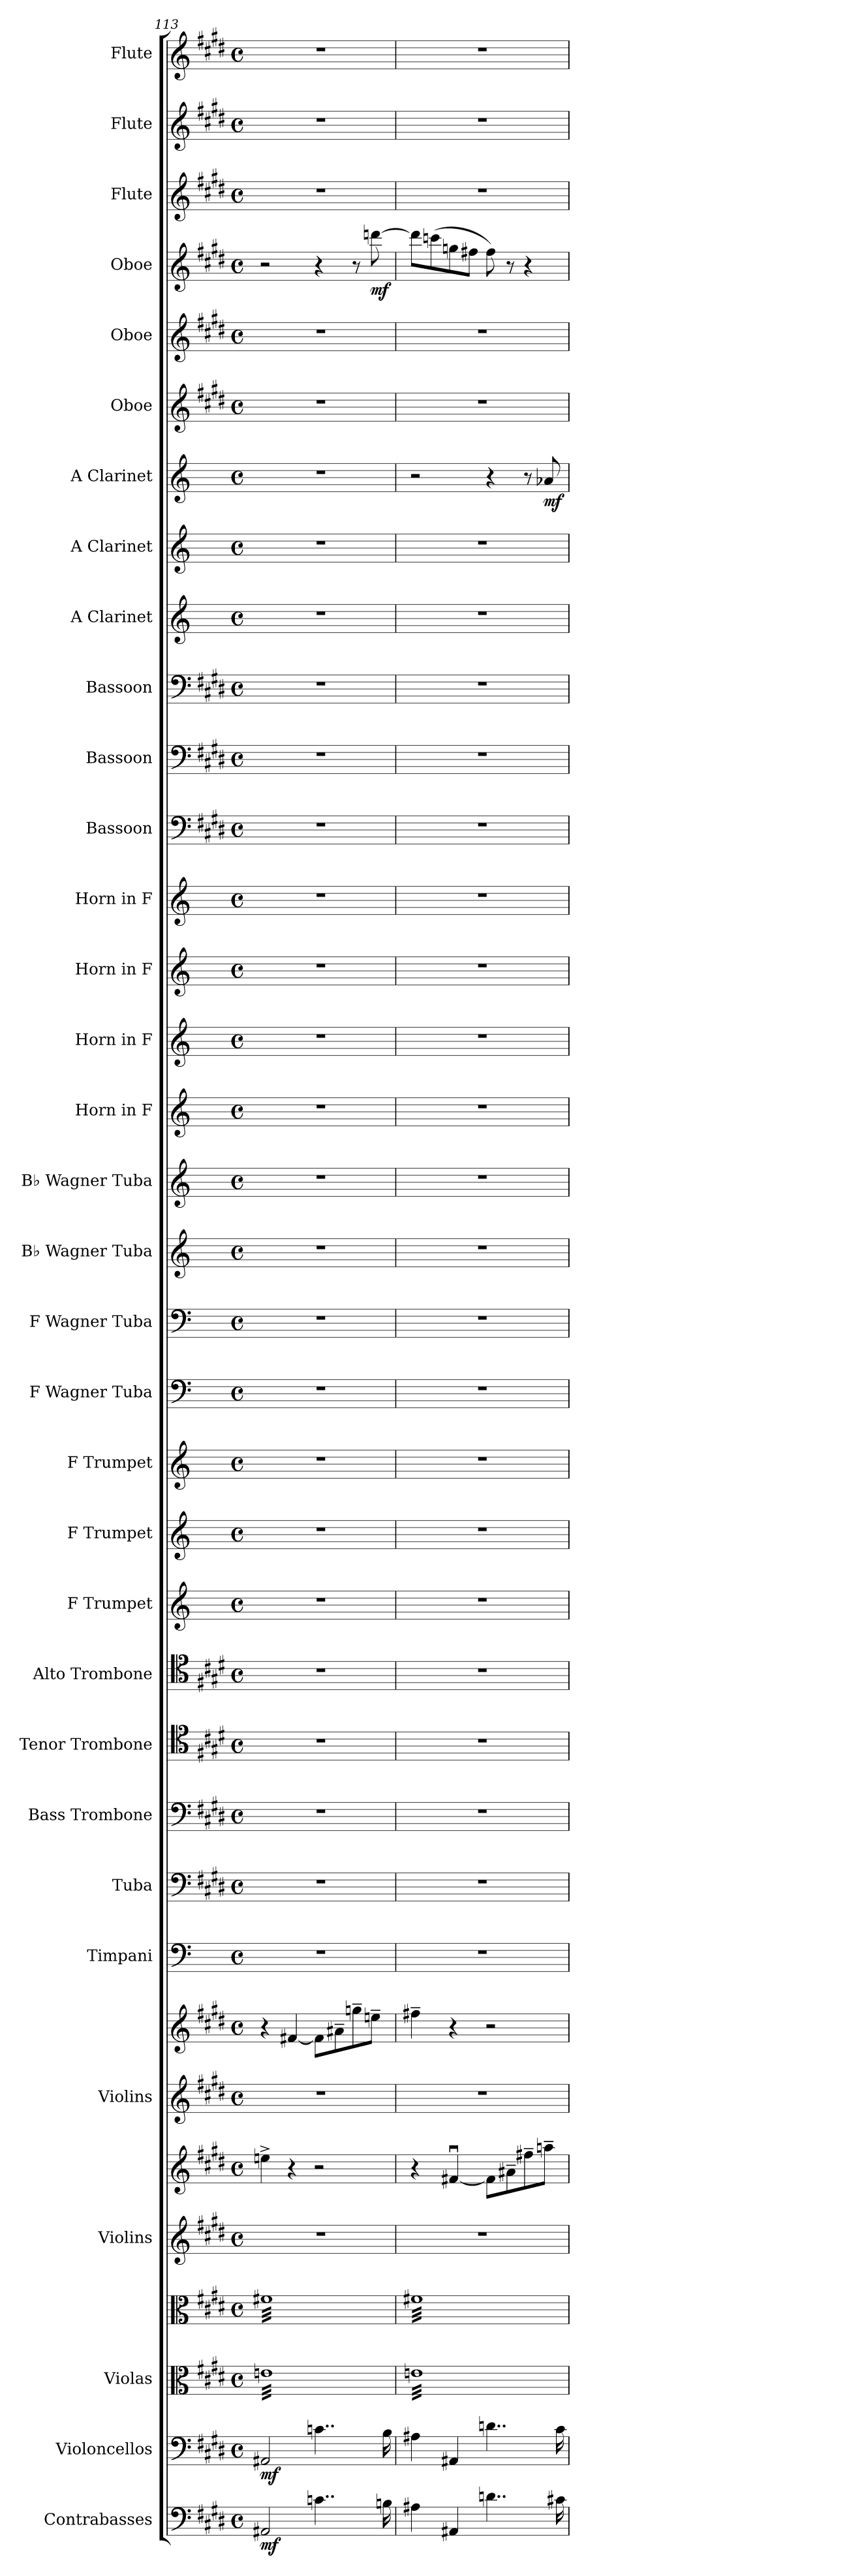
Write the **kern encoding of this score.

**kern	**dynam	**kern	**dynam	**kern	**kern	**dynam	**kern	**kern	**kern	**kern	**kern	**kern	**kern	**kern	**kern	**kern	**kern	**kern	**kern	**kern	**kern	**kern	**kern	**kern	**kern	**kern	**kern	**kern	**kern	**kern	**kern	**kern	**dynam	**kern	**kern	**kern	**dynam	**kern	**kern	**kern
*part33	*part33	*part32	*part32	*part31	*part31	*part31	*part30	*part30	*part29	*part29	*part28	*part27	*part26	*part25	*part24	*part23	*part22	*part21	*part20	*part19	*part18	*part17	*part16	*part15	*part14	*part13	*part12	*part11	*part10	*part9	*part8	*part7	*part7	*part6	*part5	*part4	*part4	*part3	*part2	*part1
*staff36	*staff36	*staff35	*staff35	*staff34	*staff33	*staff33/34	*staff32	*staff31	*staff30	*staff29	*staff28	*staff27	*staff26	*staff25	*staff24	*staff23	*staff22	*staff21	*staff20	*staff19	*staff18	*staff17	*staff16	*staff15	*staff14	*staff13	*staff12	*staff11	*staff10	*staff9	*staff8	*staff7	*staff7	*staff6	*staff5	*staff4	*staff4	*staff3	*staff2	*staff1
*I"Contrabasses	*	*I"Violoncellos	*	*I"Violas	*	*	*I"Violins	*	*I"Violins	*	*I"Timpani	*I"Tuba	*I"Bass Trombone	*I"Tenor Trombone	*I"Alto Trombone	*I"F Trumpet	*I"F Trumpet	*I"F Trumpet	*I"F Wagner Tuba	*I"F Wagner Tuba	*I"B♭ Wagner Tuba	*I"B♭ Wagner Tuba	*I"Horn in F	*I"Horn in F	*I"Horn in F	*I"Horn in F	*I"Bassoon	*I"Bassoon	*I"Bassoon	*I"A Clarinet	*I"A Clarinet	*I"A Clarinet	*	*I"Oboe	*I"Oboe	*I"Oboe	*	*I"Flute	*I"Flute	*I"Flute
*I'Cbs.	*	*I'Vcs.	*	*I'Vlas.	*	*	*I'Vlns.	*	*I'Vlns.	*	*I'Timp.	*I'Tba.	*I'B. Tbn.	*I'T. Tbn.	*I'A. Tbn.	*I'F Tpt.	*I'F Tpt.	*I'F Tpt.	*I'F Wag. Tu.	*I'F Wag. Tu.	*I'B♭ Wag. Tu.	*I'B♭ Wag. Tu.	*	*	*	*	*I'Bsn.	*I'Bsn.	*I'Bsn.	*I'A Cl.	*I'A Cl.	*I'A Cl.	*	*I'Ob.	*I'Ob.	*I'Ob.	*	*I'Fl.	*I'Fl.	*I'Fl.
*clefF4	*	*clefF4	*	*clefC3	*clefC3	*	*clefG2	*clefG2	*clefG2	*clefG2	*clefF4	*clefF4	*clefF4	*clefC4	*clefC4	*clefG2	*clefG2	*clefG2	*clefF4	*clefF4	*clefG2	*clefG2	*clefG2	*clefG2	*clefG2	*clefG2	*clefF4	*clefF4	*clefF4	*clefG2	*clefG2	*clefG2	*	*clefG2	*clefG2	*clefG2	*	*clefG2	*clefG2	*clefG2
*ITrd7c12	*	*	*	*	*	*	*	*	*	*	*	*	*	*	*	*ITrd-3c-5	*ITrd-3c-5	*ITrd-3c-5	*ITrd4c7	*ITrd4c7	*ITrd1c2	*ITrd1c2	*ITrd4c7	*ITrd4c7	*ITrd4c7	*ITrd4c7	*	*	*	*ITrd1c2	*ITrd1c2	*ITrd1c2	*	*	*	*	*	*	*	*
*k[f#c#g#d#]	*	*k[f#c#g#d#]	*	*k[f#c#g#d#]	*k[f#c#g#d#]	*	*k[f#c#g#d#]	*k[f#c#g#d#]	*k[f#c#g#d#]	*k[f#c#g#d#]	*k[]	*k[f#c#g#d#]	*k[f#c#g#d#]	*k[f#c#g#d#]	*k[f#c#g#d#]	*k[b-]	*k[b-]	*k[b-]	*k[b-]	*k[b-]	*k[b-e-]	*k[b-e-]	*k[b-]	*k[b-]	*k[b-]	*k[b-]	*k[f#c#g#d#]	*k[f#c#g#d#]	*k[f#c#g#d#]	*k[b-e-]	*k[b-e-]	*k[b-e-]	*	*k[f#c#g#d#]	*k[f#c#g#d#]	*k[f#c#g#d#]	*	*k[f#c#g#d#]	*k[f#c#g#d#]	*k[f#c#g#d#]
*M4/4	*	*M4/4	*	*M4/4	*M4/4	*	*M4/4	*M4/4	*M4/4	*M4/4	*M4/4	*M4/4	*M4/4	*M4/4	*M4/4	*M4/4	*M4/4	*M4/4	*M4/4	*M4/4	*M4/4	*M4/4	*M4/4	*M4/4	*M4/4	*M4/4	*M4/4	*M4/4	*M4/4	*M4/4	*M4/4	*M4/4	*	*M4/4	*M4/4	*M4/4	*	*M4/4	*M4/4	*M4/4
*met(c)	*	*met(c)	*	*met(c)	*met(c)	*	*met(c)	*met(c)	*met(c)	*met(c)	*met(c)	*met(c)	*met(c)	*met(c)	*met(c)	*met(c)	*met(c)	*met(c)	*met(c)	*met(c)	*met(c)	*met(c)	*met(c)	*met(c)	*met(c)	*met(c)	*met(c)	*met(c)	*met(c)	*met(c)	*met(c)	*met(c)	*	*met(c)	*met(c)	*met(c)	*	*met(c)	*met(c)	*met(c)
=113	=113	=113	=113	=113	=113	=113	=113	=113	=113	=113	=113	=113	=113	=113	=113	=113	=113	=113	=113	=113	=113	=113	=113	=113	=113	=113	=113	=113	=113	=113	=113	=113	=113	=113	=113	=113	=113	=113	=113	=113
!	!LO:DY:b	!	!LO:DY:b	!	!	!LO:DY:b=2	!	!	!	!	!	!	!	!	!	!	!	!	!	!	!	!	!	!	!	!	!	!	!	!	!	!	!	!	!	!	!	!	!	!
!	!	!	!	!	!	!LO:DY:n=1:b	!	!	!	!	!	!	!	!	!	!	!	!	!	!	!	!	!	!	!	!	!	!	!	!	!	!	!	!	!	!	!	!	!	!
*	*	*	*	*tremolo	*	*	*	*	*	*	*	*	*	*	*	*	*	*	*	*	*	*	*	*	*	*	*	*	*	*	*	*	*	*	*	*	*	*	*	*
*	*	*	*	*	*tremolo	*	*	*	*	*	*	*	*	*	*	*	*	*	*	*	*	*	*	*	*	*	*	*	*	*	*	*	*	*	*	*	*	*	*	*
2AAA#X/	mf	2AA#X/	mf	32enLLL	32f#XLLL	mf mf	1r	4een^\	1r	4r	1r	1r	1r	1r	1r	1r	1r	1r	1r	1r	1r	1r	1r	1r	1r	1r	1r	1r	1r	1r	1r	1r	.	1r	1r	2r	.	1r	1r	1r
.	.	.	.	32en	32f#X	.	.	.	.	.	.	.	.	.	.	.	.	.	.	.	.	.	.	.	.	.	.	.	.	.	.	.	.	.	.	.	.	.	.	.
.	.	.	.	32en	32f#X	.	.	.	.	.	.	.	.	.	.	.	.	.	.	.	.	.	.	.	.	.	.	.	.	.	.	.	.	.	.	.	.	.	.	.
.	.	.	.	32en	32f#X	.	.	.	.	.	.	.	.	.	.	.	.	.	.	.	.	.	.	.	.	.	.	.	.	.	.	.	.	.	.	.	.	.	.	.
.	.	.	.	32en	32f#X	.	.	.	.	.	.	.	.	.	.	.	.	.	.	.	.	.	.	.	.	.	.	.	.	.	.	.	.	.	.	.	.	.	.	.
.	.	.	.	32en	32f#X	.	.	.	.	.	.	.	.	.	.	.	.	.	.	.	.	.	.	.	.	.	.	.	.	.	.	.	.	.	.	.	.	.	.	.
.	.	.	.	32en	32f#X	.	.	.	.	.	.	.	.	.	.	.	.	.	.	.	.	.	.	.	.	.	.	.	.	.	.	.	.	.	.	.	.	.	.	.
.	.	.	.	32en	32f#X	.	.	.	.	.	.	.	.	.	.	.	.	.	.	.	.	.	.	.	.	.	.	.	.	.	.	.	.	.	.	.	.	.	.	.
.	.	.	.	32en	32f#X	.	.	4r	.	[4f#X/	.	.	.	.	.	.	.	.	.	.	.	.	.	.	.	.	.	.	.	.	.	.	.	.	.	.	.	.	.	.
.	.	.	.	32en	32f#X	.	.	.	.	.	.	.	.	.	.	.	.	.	.	.	.	.	.	.	.	.	.	.	.	.	.	.	.	.	.	.	.	.	.	.
.	.	.	.	32en	32f#X	.	.	.	.	.	.	.	.	.	.	.	.	.	.	.	.	.	.	.	.	.	.	.	.	.	.	.	.	.	.	.	.	.	.	.
.	.	.	.	32en	32f#X	.	.	.	.	.	.	.	.	.	.	.	.	.	.	.	.	.	.	.	.	.	.	.	.	.	.	.	.	.	.	.	.	.	.	.
.	.	.	.	32en	32f#X	.	.	.	.	.	.	.	.	.	.	.	.	.	.	.	.	.	.	.	.	.	.	.	.	.	.	.	.	.	.	.	.	.	.	.
.	.	.	.	32en	32f#X	.	.	.	.	.	.	.	.	.	.	.	.	.	.	.	.	.	.	.	.	.	.	.	.	.	.	.	.	.	.	.	.	.	.	.
.	.	.	.	32en	32f#X	.	.	.	.	.	.	.	.	.	.	.	.	.	.	.	.	.	.	.	.	.	.	.	.	.	.	.	.	.	.	.	.	.	.	.
.	.	.	.	32en	32f#X	.	.	.	.	.	.	.	.	.	.	.	.	.	.	.	.	.	.	.	.	.	.	.	.	.	.	.	.	.	.	.	.	.	.	.
4..Cn\	.	4..cn\	.	32en	32f#X	.	.	2r	.	8f#\L]	.	.	.	.	.	.	.	.	.	.	.	.	.	.	.	.	.	.	.	.	.	.	.	.	.	4r	.	.	.	.
.	.	.	.	32en	32f#X	.	.	.	.	.	.	.	.	.	.	.	.	.	.	.	.	.	.	.	.	.	.	.	.	.	.	.	.	.	.	.	.	.	.	.
.	.	.	.	32en	32f#X	.	.	.	.	.	.	.	.	.	.	.	.	.	.	.	.	.	.	.	.	.	.	.	.	.	.	.	.	.	.	.	.	.	.	.
.	.	.	.	32en	32f#X	.	.	.	.	.	.	.	.	.	.	.	.	.	.	.	.	.	.	.	.	.	.	.	.	.	.	.	.	.	.	.	.	.	.	.
.	.	.	.	32en	32f#X	.	.	.	.	8a#X~\	.	.	.	.	.	.	.	.	.	.	.	.	.	.	.	.	.	.	.	.	.	.	.	.	.	.	.	.	.	.
.	.	.	.	32en	32f#X	.	.	.	.	.	.	.	.	.	.	.	.	.	.	.	.	.	.	.	.	.	.	.	.	.	.	.	.	.	.	.	.	.	.	.
.	.	.	.	32en	32f#X	.	.	.	.	.	.	.	.	.	.	.	.	.	.	.	.	.	.	.	.	.	.	.	.	.	.	.	.	.	.	.	.	.	.	.
.	.	.	.	32en	32f#X	.	.	.	.	.	.	.	.	.	.	.	.	.	.	.	.	.	.	.	.	.	.	.	.	.	.	.	.	.	.	.	.	.	.	.
.	.	.	.	32en	32f#X	.	.	.	.	8ggn~\	.	.	.	.	.	.	.	.	.	.	.	.	.	.	.	.	.	.	.	.	.	.	.	.	.	8r	.	.	.	.
.	.	.	.	32en	32f#X	.	.	.	.	.	.	.	.	.	.	.	.	.	.	.	.	.	.	.	.	.	.	.	.	.	.	.	.	.	.	.	.	.	.	.
.	.	.	.	32en	32f#X	.	.	.	.	.	.	.	.	.	.	.	.	.	.	.	.	.	.	.	.	.	.	.	.	.	.	.	.	.	.	.	.	.	.	.
.	.	.	.	32en	32f#X	.	.	.	.	.	.	.	.	.	.	.	.	.	.	.	.	.	.	.	.	.	.	.	.	.	.	.	.	.	.	.	.	.	.	.
!	!	!	!	!	!	!	!	!	!	!	!	!	!	!	!	!	!	!	!	!	!	!	!	!	!	!	!	!	!	!	!	!	!	!	!	!	!LO:DY:b	!	!	!
.	.	.	.	32en	32f#X	.	.	.	.	8een~\J	.	.	.	.	.	.	.	.	.	.	.	.	.	.	.	.	.	.	.	.	.	.	.	.	.	[8dddn\	mf	.	.	.
.	.	.	.	32en	32f#X	.	.	.	.	.	.	.	.	.	.	.	.	.	.	.	.	.	.	.	.	.	.	.	.	.	.	.	.	.	.	.	.	.	.	.
16BBn\	.	16B\	.	32en	32f#X	.	.	.	.	.	.	.	.	.	.	.	.	.	.	.	.	.	.	.	.	.	.	.	.	.	.	.	.	.	.	.	.	.	.	.
.	.	.	.	32enJJJ	32f#XJJJ	.	.	.	.	.	.	.	.	.	.	.	.	.	.	.	.	.	.	.	.	.	.	.	.	.	.	.	.	.	.	.	.	.	.	.
=114	=114	=114	=114	=114	=114	=114	=114	=114	=114	=114	=114	=114	=114	=114	=114	=114	=114	=114	=114	=114	=114	=114	=114	=114	=114	=114	=114	=114	=114	=114	=114	=114	=114	=114	=114	=114	=114	=114	=114	=114
4AA#X\	.	4A#X\	.	32enLLL	32f#XLLL	.	1r	4r	1r	4ff#X~\	1r	1r	1r	1r	1r	1r	1r	1r	1r	1r	1r	1r	1r	1r	1r	1r	1r	1r	1r	1r	1r	2r	.	1r	1r	8dddn\L]	.	1r	1r	1r
.	.	.	.	32en	32f#X	.	.	.	.	.	.	.	.	.	.	.	.	.	.	.	.	.	.	.	.	.	.	.	.	.	.	.	.	.	.	.	.	.	.	.
.	.	.	.	32en	32f#X	.	.	.	.	.	.	.	.	.	.	.	.	.	.	.	.	.	.	.	.	.	.	.	.	.	.	.	.	.	.	.	.	.	.	.
.	.	.	.	32en	32f#X	.	.	.	.	.	.	.	.	.	.	.	.	.	.	.	.	.	.	.	.	.	.	.	.	.	.	.	.	.	.	.	.	.	.	.
.	.	.	.	32en	32f#X	.	.	.	.	.	.	.	.	.	.	.	.	.	.	.	.	.	.	.	.	.	.	.	.	.	.	.	.	.	.	(>8cccn\	.	.	.	.
.	.	.	.	32en	32f#X	.	.	.	.	.	.	.	.	.	.	.	.	.	.	.	.	.	.	.	.	.	.	.	.	.	.	.	.	.	.	.	.	.	.	.
.	.	.	.	32en	32f#X	.	.	.	.	.	.	.	.	.	.	.	.	.	.	.	.	.	.	.	.	.	.	.	.	.	.	.	.	.	.	.	.	.	.	.
.	.	.	.	32en	32f#X	.	.	.	.	.	.	.	.	.	.	.	.	.	.	.	.	.	.	.	.	.	.	.	.	.	.	.	.	.	.	.	.	.	.	.
4AAA#X/	.	4AA#X/	.	32en	32f#X	.	.	[4f#Xu/	.	4r	.	.	.	.	.	.	.	.	.	.	.	.	.	.	.	.	.	.	.	.	.	.	.	.	.	8ggn\	.	.	.	.
.	.	.	.	32en	32f#X	.	.	.	.	.	.	.	.	.	.	.	.	.	.	.	.	.	.	.	.	.	.	.	.	.	.	.	.	.	.	.	.	.	.	.
.	.	.	.	32en	32f#X	.	.	.	.	.	.	.	.	.	.	.	.	.	.	.	.	.	.	.	.	.	.	.	.	.	.	.	.	.	.	.	.	.	.	.
.	.	.	.	32en	32f#X	.	.	.	.	.	.	.	.	.	.	.	.	.	.	.	.	.	.	.	.	.	.	.	.	.	.	.	.	.	.	.	.	.	.	.
.	.	.	.	32en	32f#X	.	.	.	.	.	.	.	.	.	.	.	.	.	.	.	.	.	.	.	.	.	.	.	.	.	.	.	.	.	.	8ff#X\J	.	.	.	.
.	.	.	.	32en	32f#X	.	.	.	.	.	.	.	.	.	.	.	.	.	.	.	.	.	.	.	.	.	.	.	.	.	.	.	.	.	.	.	.	.	.	.
.	.	.	.	32en	32f#X	.	.	.	.	.	.	.	.	.	.	.	.	.	.	.	.	.	.	.	.	.	.	.	.	.	.	.	.	.	.	.	.	.	.	.
.	.	.	.	32en	32f#X	.	.	.	.	.	.	.	.	.	.	.	.	.	.	.	.	.	.	.	.	.	.	.	.	.	.	.	.	.	.	.	.	.	.	.
4..Dn\	.	4..dn\	.	32en	32f#X	.	.	8f#\L]	.	2r	.	.	.	.	.	.	.	.	.	.	.	.	.	.	.	.	.	.	.	.	.	4r	.	.	.	8ff#\)	.	.	.	.
.	.	.	.	32en	32f#X	.	.	.	.	.	.	.	.	.	.	.	.	.	.	.	.	.	.	.	.	.	.	.	.	.	.	.	.	.	.	.	.	.	.	.
.	.	.	.	32en	32f#X	.	.	.	.	.	.	.	.	.	.	.	.	.	.	.	.	.	.	.	.	.	.	.	.	.	.	.	.	.	.	.	.	.	.	.
.	.	.	.	32en	32f#X	.	.	.	.	.	.	.	.	.	.	.	.	.	.	.	.	.	.	.	.	.	.	.	.	.	.	.	.	.	.	.	.	.	.	.
.	.	.	.	32en	32f#X	.	.	8a#X~\	.	.	.	.	.	.	.	.	.	.	.	.	.	.	.	.	.	.	.	.	.	.	.	.	.	.	.	8r	.	.	.	.
.	.	.	.	32en	32f#X	.	.	.	.	.	.	.	.	.	.	.	.	.	.	.	.	.	.	.	.	.	.	.	.	.	.	.	.	.	.	.	.	.	.	.
.	.	.	.	32en	32f#X	.	.	.	.	.	.	.	.	.	.	.	.	.	.	.	.	.	.	.	.	.	.	.	.	.	.	.	.	.	.	.	.	.	.	.
.	.	.	.	32en	32f#X	.	.	.	.	.	.	.	.	.	.	.	.	.	.	.	.	.	.	.	.	.	.	.	.	.	.	.	.	.	.	.	.	.	.	.
.	.	.	.	32en	32f#X	.	.	8ff#X~\	.	.	.	.	.	.	.	.	.	.	.	.	.	.	.	.	.	.	.	.	.	.	.	8r	.	.	.	4r	.	.	.	.
.	.	.	.	32en	32f#X	.	.	.	.	.	.	.	.	.	.	.	.	.	.	.	.	.	.	.	.	.	.	.	.	.	.	.	.	.	.	.	.	.	.	.
.	.	.	.	32en	32f#X	.	.	.	.	.	.	.	.	.	.	.	.	.	.	.	.	.	.	.	.	.	.	.	.	.	.	.	.	.	.	.	.	.	.	.
.	.	.	.	32en	32f#X	.	.	.	.	.	.	.	.	.	.	.	.	.	.	.	.	.	.	.	.	.	.	.	.	.	.	.	.	.	.	.	.	.	.	.
!	!	!	!	!	!	!	!	!	!	!	!	!	!	!	!	!	!	!	!	!	!	!	!	!	!	!	!	!	!	!	!	!	!LO:DY:b	!	!	!	!	!	!	!
.	.	.	.	32en	32f#X	.	.	8aan~\J	.	.	.	.	.	.	.	.	.	.	.	.	.	.	.	.	.	.	.	.	.	.	.	8g-X/	mf	.	.	.	.	.	.	.
.	.	.	.	32en	32f#X	.	.	.	.	.	.	.	.	.	.	.	.	.	.	.	.	.	.	.	.	.	.	.	.	.	.	.	.	.	.	.	.	.	.	.
16C#X\	.	16c#\	.	32en	32f#X	.	.	.	.	.	.	.	.	.	.	.	.	.	.	.	.	.	.	.	.	.	.	.	.	.	.	.	.	.	.	.	.	.	.	.
.	.	.	.	32enJJJ	32f#XJJJ	.	.	.	.	.	.	.	.	.	.	.	.	.	.	.	.	.	.	.	.	.	.	.	.	.	.	.	.	.	.	.	.	.	.	.
*	*	*	*	*	*Xtremolo	*	*	*	*	*	*	*	*	*	*	*	*	*	*	*	*	*	*	*	*	*	*	*	*	*	*	*	*	*	*	*	*	*	*	*
*	*	*	*	*Xtremolo	*	*	*	*	*	*	*	*	*	*	*	*	*	*	*	*	*	*	*	*	*	*	*	*	*	*	*	*	*	*	*	*	*	*	*	*
=	=	=	=	=	=	=	=	=	=	=	=	=	=	=	=	=	=	=	=	=	=	=	=	=	=	=	=	=	=	=	=	=	=	=	=	=	=	=	=	=
*-	*-	*-	*-	*-	*-	*-	*-	*-	*-	*-	*-	*-	*-	*-	*-	*-	*-	*-	*-	*-	*-	*-	*-	*-	*-	*-	*-	*-	*-	*-	*-	*-	*-	*-	*-	*-	*-	*-	*-	*-
